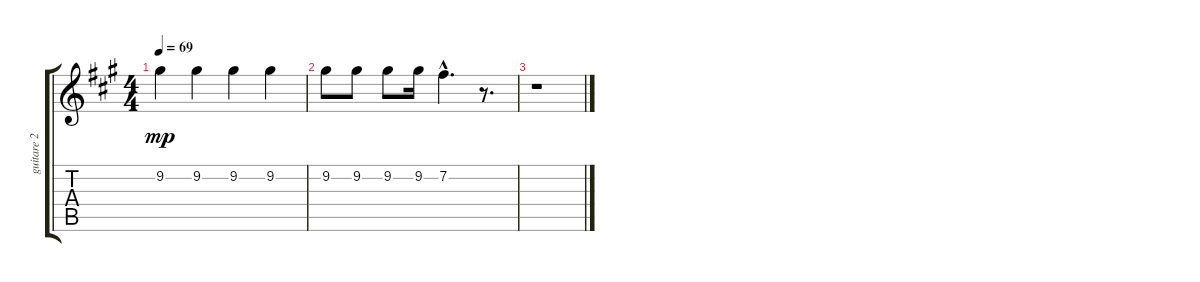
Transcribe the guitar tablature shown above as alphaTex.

\track ("guitare 2" "guitare 2") {instrument overdrivenguitar}
\staff {score tabs}
\tuning (E4 B3 G3 D3 A2 E2) {hide}
\ts (4 4)
\tempo 69
\clef g2
\ks f#minor
9.2.4{dy mp} 9.2.4 9.2.4 9.2.4 |
9.2.8 9.2.8 9.2.8 9.2.16 7.2{hac}.4{d} r.8{d} |
r.1
